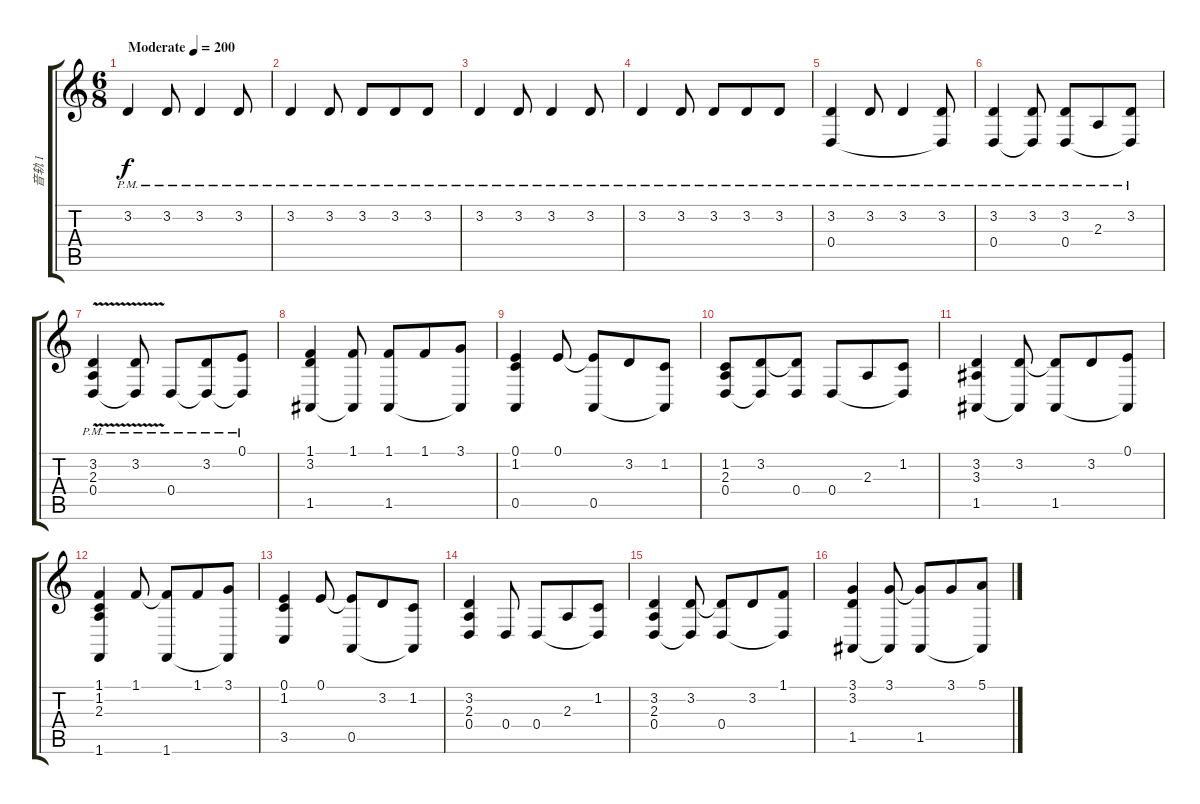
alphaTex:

\track ("音轨 1" "音轨 1") {instrument acousticgrandpiano}
\staff {score tabs}
\tuning (E4 B3 G3 D3 A2 E2) {hide}
\ts (6 8)
\tempo (200 "Moderate")
\clef g2
\ks c
3.2{pm}.4{dy f instrument acousticgrandpiano} 3.2{pm}.8 3.2{pm}.4 3.2{pm}.8 |
3.2{pm}.4 3.2{pm}.8 3.2{pm}.8 3.2{pm}.8 3.2{pm}.8 |
3.2{pm}.4 3.2{pm}.8 3.2{pm}.4 3.2{pm}.8 |
3.2{pm}.4 3.2{pm}.8 3.2{pm}.8 3.2{pm}.8 3.2{pm}.8 |
(3.2{pm} 0.4{pm}).4 3.2{pm}.8 3.2{pm}.4 (3.2{pm} 0.4{t}).8 |
(3.2{pm} 0.4{pm}).4 (3.2{pm} 0.4{t}).8 (3.2{pm} 0.4{pm}).8 2.3{pm}.8 (3.2{pm} 0.4{t}).8 |
(3.2{pm} 2.3{pm} 0.4{v pm}).4 (3.2{pm} 0.4{t}).8 0.4{pm}.8 (3.2{pm} 0.4{t}).8 (0.1{pm} 0.4{t}).8 |
(1.1 3.2 1.5).4 (1.1 1.5{t}).8 (1.1 1.5).8 1.1.8 (3.1 1.5{t}).8 |
(0.1 1.2 0.5).4 0.1.8 (0.1{t} 0.5).8 3.2.8 (1.2 0.5{t}).8 |
(1.2 2.3 0.4).8 (3.2 0.4{t}).8 (3.2{t} 0.4).8 0.4.8 2.3.8 (1.2 0.4{t}).8 |
(3.2 3.3 1.5).4 (3.2 1.5{t}).8 (3.2{t} 1.5).8 3.2.8 (0.1 1.5{t}).8 |
(1.1 1.2 2.3 1.6).4 1.1.8 (1.1{t} 1.6).8 1.1.8 (3.1 1.6{t}).8 |
(0.1 1.2 3.5).4 0.1.8 (0.1{t} 0.5).8 3.2.8 (1.2 0.5{t}).8 |
(3.2 2.3 0.4).4 0.4.8 0.4.8 2.3.8 (1.2 0.4{t}).8 |
(3.2 2.3 0.4).4 (3.2 0.4{t}).8 (3.2{t} 0.4).8 3.2.8 (1.1 0.4{t}).8 |
(3.1 3.2 1.5).4 (3.1 1.5{t}).8 (3.1{t} 1.5).8 3.1.8 (5.1 1.5{t}).8
